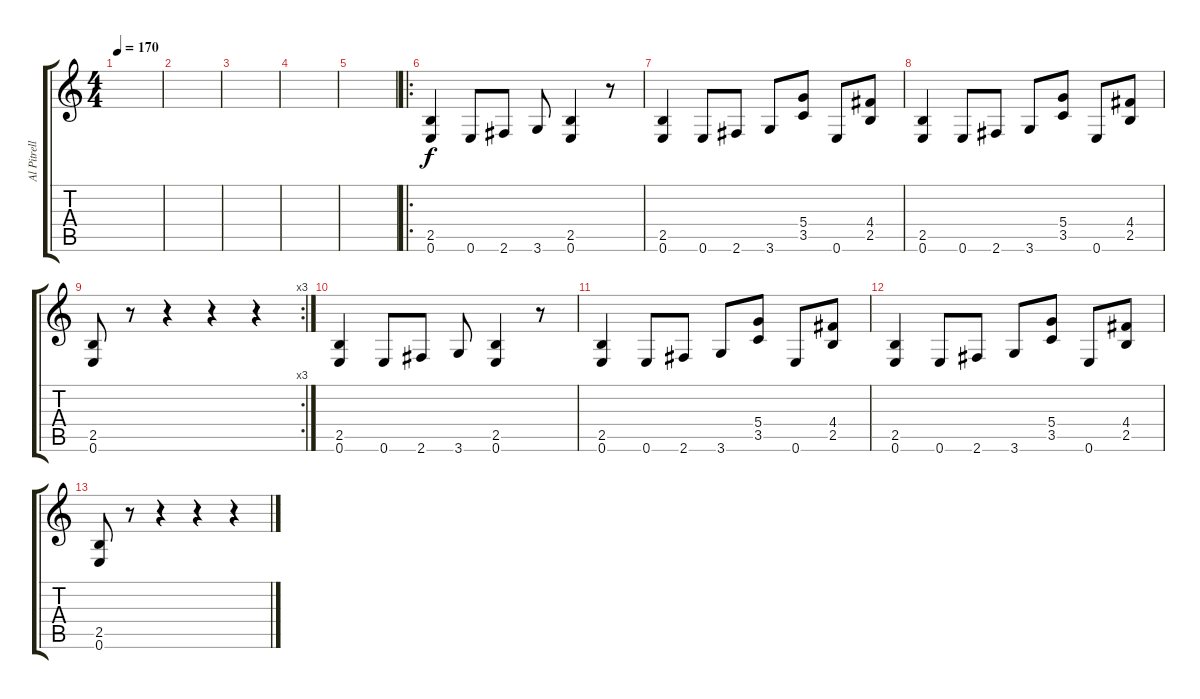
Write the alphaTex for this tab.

\track ("Al Pitrelli (Overdrive Gtr)" "Al Pitrell") {instrument overdrivenguitar}
\staff {score tabs}
\tuning (E4 B3 G3 D3 A2 E2) {hide}
\ts (4 4)
\tempo 170
\clef g2
\ks c
|
|
|
|
|
\ro
(2.5 0.6).4 0.6.8 2.6.8 3.6.8 (2.5 0.6).4 r.8 |
(2.5 0.6).4 0.6.8 2.6.8 3.6.8 (5.4 3.5).8 0.6.8 (4.4 2.5).8 |
(2.5 0.6).4 0.6.8 2.6.8 3.6.8 (5.4 3.5).8 0.6.8 (4.4 2.5).8 |
\rc 3
(2.5 0.6).8 r.8 r.4 r.4 r.4 |
(2.5 0.6).4 0.6.8 2.6.8 3.6.8 (2.5 0.6).4 r.8 |
(2.5 0.6).4 0.6.8 2.6.8 3.6.8 (5.4 3.5).8 0.6.8 (4.4 2.5).8 |
(2.5 0.6).4 0.6.8 2.6.8 3.6.8 (5.4 3.5).8 0.6.8 (4.4 2.5).8 |
(2.5 0.6).8 r.8 r.4 r.4 r.4
